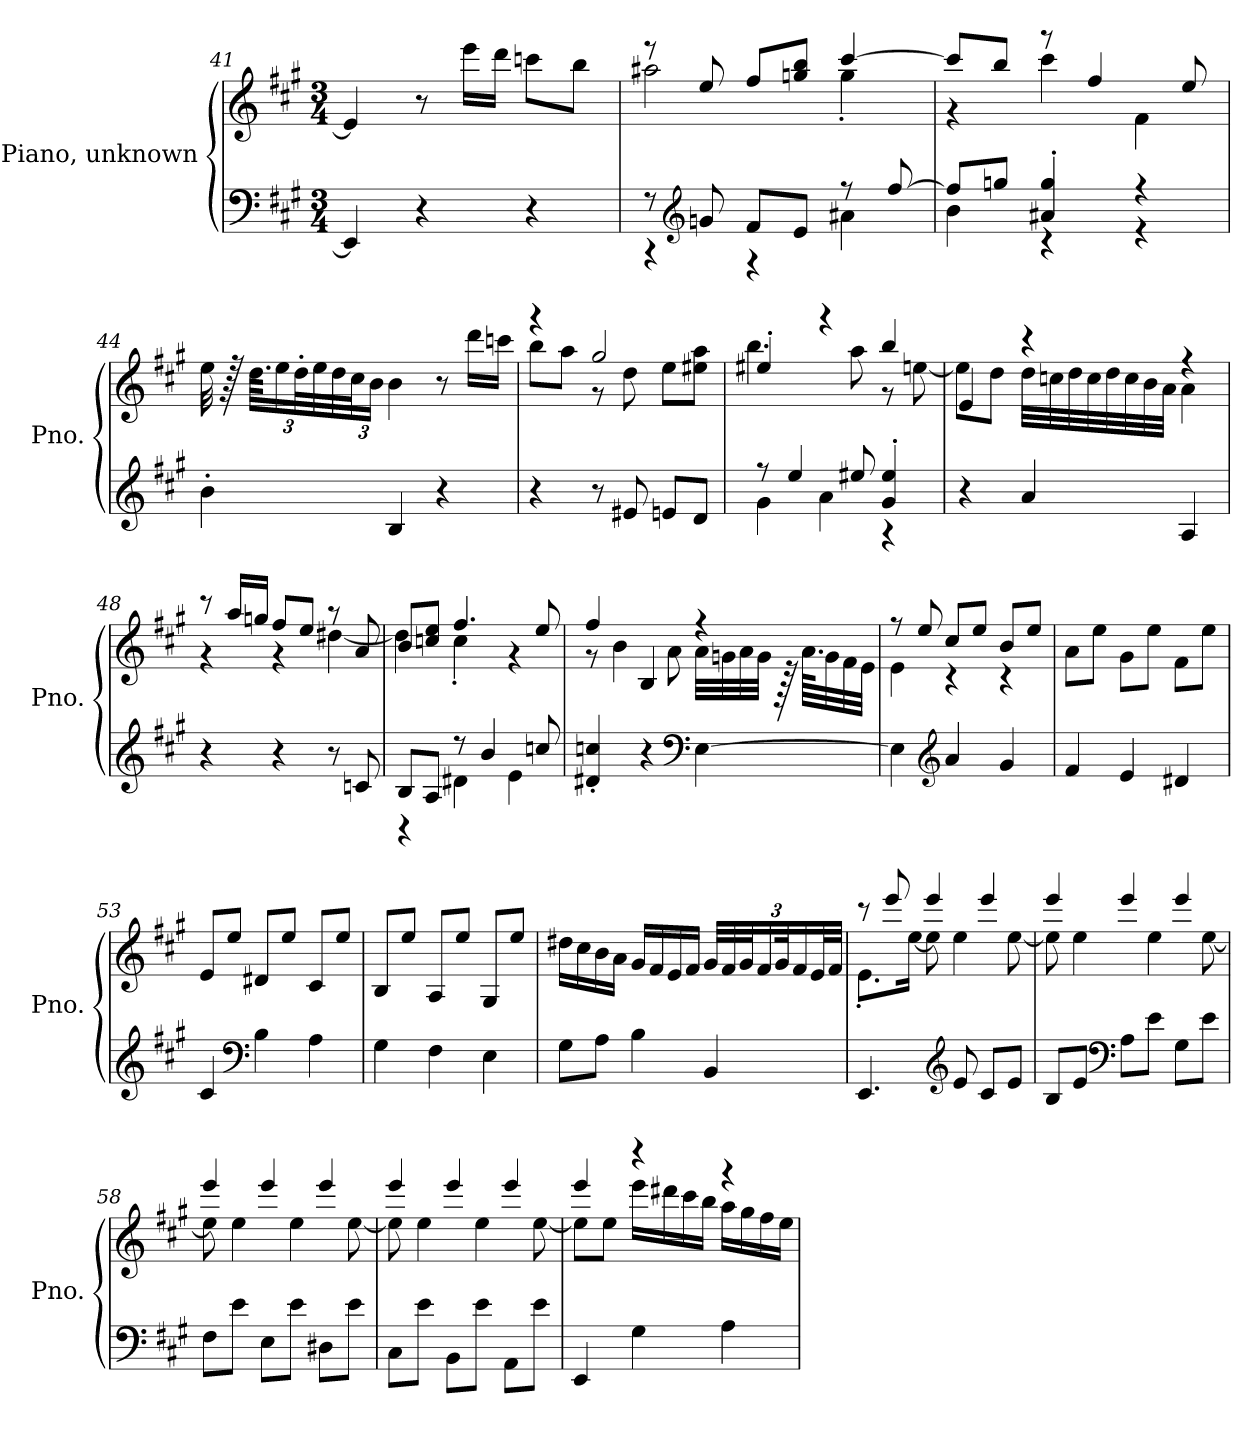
**kern	**kern
*part1	*part1
*staff2	*staff1
*I"Piano, unknown	*
*I'Pno.	*
*clefF4	*clefG2
*k[f#c#g#]	*k[f#c#g#]
*M3/4	*M3/4
=41	=41
4EE/]	4e/]
4r	8r
.	16eee\LL
.	16ddd\JJ
4r	8cccn\L
.	8bb\J
=42	=42
*^	*^
8r	4r	8r	2aa#X\
*clefG2	*	*	*
8gn/	.	8ee/	.
8f#/L	4r	8ff#/L	.
8e/J	.	8ggn/ 8bb/J	.
8r	4a#X\	[4ccc#/	4gg'\
[8ff#/	.	.	.
=43	=43	=43	=43
8ff#/L]	4b\	8ccc#/L]	4r
8ggn/J	.	8bb/J	.
4a#X/' 4gg/'	4r	8r	4ccc#\
.	.	4ff#/	.
4r	4r	.	4f#\
.	.	8ee/	.
*v	*v	*	*
*	*v	*v
!!LO:LB:g=z
=44	=44
4b'\	32ee\
.	128r
.	64.dd\KKLL
*	*Xbrackettup
.	24ee\
.	48dd'\L
.	32ee\
.	32dd\
.	48cc#\J
.	24b\JJ
4B/	4b\
4r	8r
.	16ddd\LL
.	16cccn\JJ
=45	=45
*	*^
4r	4r	8bb\L
.	.	8aa\J
8r	2gg#/	8r
8e#X/	.	8dd\
8en/L	.	8ee\L
8d/J	.	8ee#X\ 8aa\J
=46	=46	=46
*^	*	*
8r	4g#\	4ee#X'/	4.bb\
4ee/	.	.	.
.	4a\	4r	.
8ee#X/	.	.	8aa\
4g#/' 4ee#/'	4r	4bb/	8r
.	.	.	[8een\
*v	*v	*	*
!!LO:LB:g=z	!!
=47	=47	=47
4r	4e/	8ee\L]
.	.	8dd\J
4a/	4r	32dd\LLL
.	.	32ccn\
.	.	32dd\
.	.	32cc\
.	.	32dd\
.	.	32cc\
.	.	32b\
.	.	32a\JJJ
4A/	4r	4a\
=48	=48	=48
4r	8r	4r
.	16aa/LL	.
.	16ggn/JJ	.
4r	8ff#/L	4r
.	8ee/J	.
8r	8r	[4dd#X\
8cn/	8a/	.
=49	=49	=49
*^	*	*
8B/L	4r	8b/L	4dd#\]
8A/J	.	8ccn/ 8ee/J	.
8r	4d#X\	4.ff#/	4cc'\
4b/	.	.	.
.	4e\	.	4r
8ccn/	.	8ee/	.
*v	*v	*	*
!!LO:LB:g=z	!!
=50	=50	=50
4d#X/' 4ccn/'	4ff#/	8r
.	.	4b\
4r	4B/	.
.	.	8a\
*clefF4	*	*
[4E\	4r	32a\LLL
.	.	32gn\
.	.	32a\
.	.	32g\JJJ
.	.	128r
.	.	64.a\KLLL
.	.	32g\
.	.	32f#\
.	.	32e\JJJ
=51	=51	=51
4E\]	8r	4e\
.	8ee/	.
*clefG2	*	*
4a/	8cc#/L	4r
.	8ee/J	.
4g#/	8b/L	4r
.	8ee/J	.
*	*v	*v
=52	=52
4f#/	8a\L
.	8ee\J
4e/	8g#\L
.	8ee\J
4d#X/	8f#\L
.	8ee\J
=53	=53
4c#/	8e/L
.	8ee/J
*clefF4	*
4B\	8d#X/L
.	8ee/J
4A\	8c#/L
.	8ee/J
!!LO:LB:g=z
=54	=54
4G#\	8B/L
.	8ee/J
4F#\	8A/L
.	8ee/J
4E\	8G#/L
.	8ee/J
=55	=55
8G#\L	16dd#X\LL
.	16cc#\
8A\J	16b\
.	16a\JJ
4B\	16g#/LL
.	16f#/
.	16e/
.	16f#/JJ
4BB/	32g#/LLL
.	32f#/
.	48g#/J
.	24f#/
.	48g#/K
.	24f#/
.	32e/L
.	32f#/JJJ
=56	=56
*	*^
4.EE/	8r	8.e'\L
.	8eee/	.
.	.	[16ee\Jk
.	4eee/	8ee\]
*clefG2	*	*
8e/	.	4ee\
8c#/L	4eee/	.
8e/J	.	[8ee\
=57	=57	=57
8B/L	4eee/	8ee\]
8e/J	.	4ee\
*clefF4	*	*
8A\L	4eee/	.
8e\J	.	4ee\
8G#\L	4eee/	.
8e\J	.	[8ee\
!!LO:PB:g=z	!!
=58	=58	=58
8F#\L	4eee/	8ee\]
8e\J	.	4ee\
8E\L	4eee/	.
8e\J	.	4ee\
8D#X\L	4eee/	.
8e\J	.	[8ee\
=59	=59	=59
8C#\L	4eee/	8ee\]
8e\J	.	4ee\
8BB\L	4eee/	.
8e\J	.	4ee\
8AA\L	4eee/	.
8e\J	.	[8ee\
=60	=60	=60
4EE/	4eee/	8ee\L]
.	.	8ee\J
4G#\	4r	16eee\LL
.	.	16ddd#X\
.	.	16ccc#\
.	.	16bb\JJ
4A\	4r	16aa\LL
.	.	16gg#\
.	.	16ff#\
.	.	16ee\JJ
*	*v	*v
=	=
*-	*-
